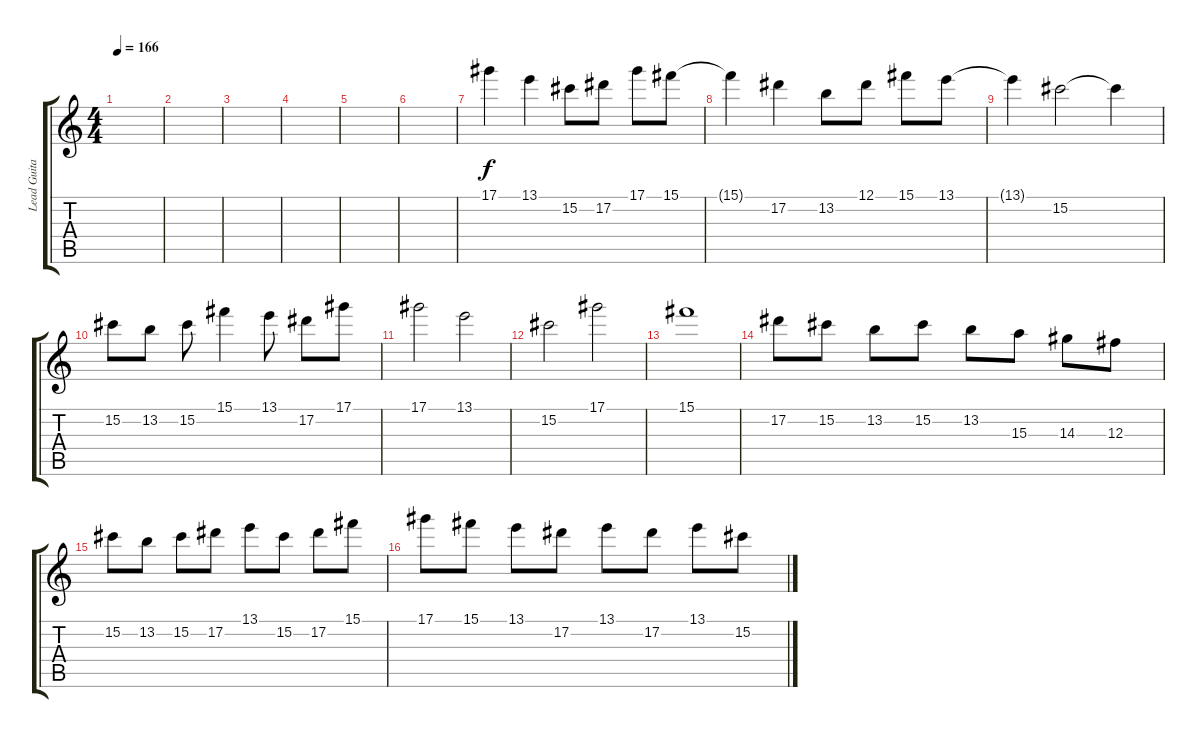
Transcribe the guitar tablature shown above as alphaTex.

\track ("Lead Guitar" "Lead Guita") {instrument distortionguitar}
\staff {score tabs}
\tuning (Eb4 Bb3 Gb3 Db3 Ab2 Db2) {hide}
\ts (4 4)
\tempo 166
\clef g2
\ks c
|
|
|
|
|
|
17.1.4 13.1.4 15.2.8 17.2.8 17.1.8 15.1.8 |
15.1{t}.4 17.2.4 13.2.8 12.1.8 15.1.8 13.1.8 |
13.1{t}.4 15.2.2 15.2{t}.4 |
15.2.8 13.2.8 15.2.8 15.1.4 13.1.8 17.2.8 17.1.8 |
17.1.2 13.1.2 |
15.2.2 17.1.2 |
15.1.1 |
17.2.8 15.2.8 13.2.8 15.2.8 13.2.8 15.3.8 14.3.8 12.3.8 |
15.2.8 13.2.8 15.2.8 17.2.8 13.1.8 15.2.8 17.2.8 15.1.8 |
17.1.8 15.1.8 13.1.8 17.2.8 13.1.8 17.2.8 13.1.8 15.2.8
